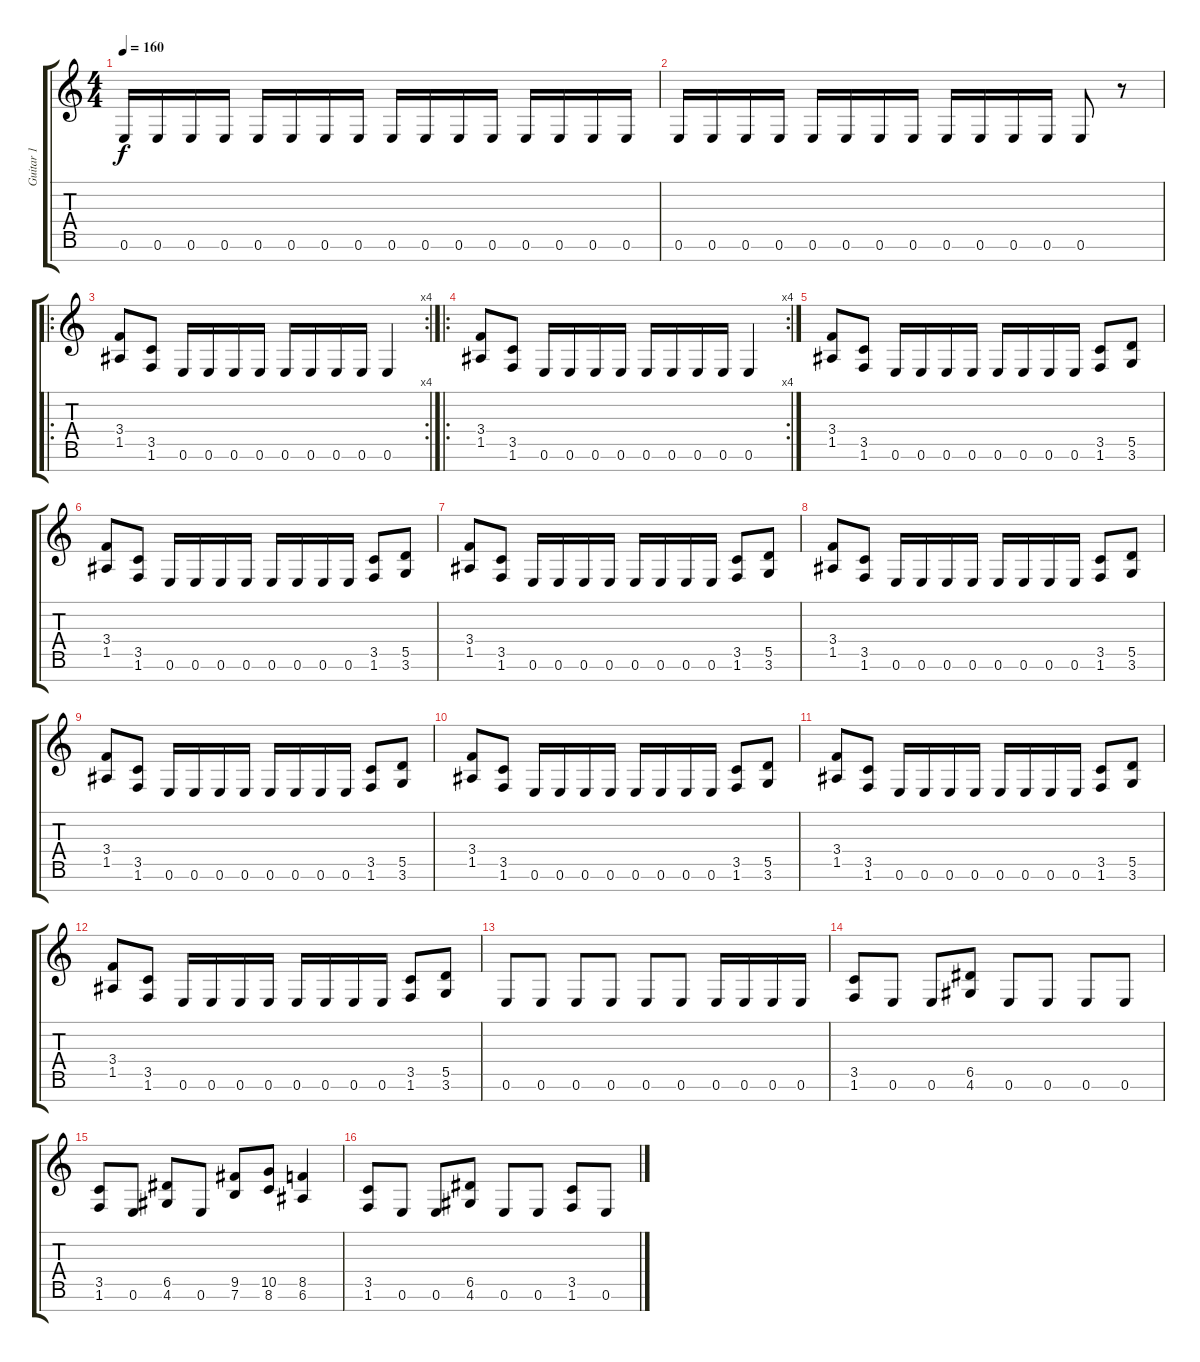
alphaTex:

\track ("Guitar 1" "Guitar 1") {instrument distortionguitar}
\staff {score tabs}
\tuning (E4 B3 G3 D3 A2 E2 B1) {hide}
\ts (4 4)
\tempo 160
\clef g2
\ks c
0.6.16{dy f} 0.6.16 0.6.16 0.6.16 0.6.16 0.6.16 0.6.16 0.6.16 0.6.16 0.6.16 0.6.16 0.6.16 0.6.16 0.6.16 0.6.16 0.6.16 |
0.6.16 0.6.16 0.6.16 0.6.16 0.6.16 0.6.16 0.6.16 0.6.16 0.6.16 0.6.16 0.6.16 0.6.16 0.6.8 r.8 |
\ro
\rc 4
(3.4 1.5).8 (3.5 1.6).8 0.6.16 0.6.16 0.6.16 0.6.16 0.6.16 0.6.16 0.6.16 0.6.16 0.6.4 |
\ro
\rc 4
(3.4 1.5).8 (3.5 1.6).8 0.6.16 0.6.16 0.6.16 0.6.16 0.6.16 0.6.16 0.6.16 0.6.16 0.6.4 |
(3.4 1.5).8 (3.5 1.6).8 0.6.16 0.6.16 0.6.16 0.6.16 0.6.16 0.6.16 0.6.16 0.6.16 (3.5 1.6).8 (5.5 3.6).8 |
(3.4 1.5).8 (3.5 1.6).8 0.6.16 0.6.16 0.6.16 0.6.16 0.6.16 0.6.16 0.6.16 0.6.16 (3.5 1.6).8 (5.5 3.6).8 |
(3.4 1.5).8 (3.5 1.6).8 0.6.16 0.6.16 0.6.16 0.6.16 0.6.16 0.6.16 0.6.16 0.6.16 (3.5 1.6).8 (5.5 3.6).8 |
(3.4 1.5).8 (3.5 1.6).8 0.6.16 0.6.16 0.6.16 0.6.16 0.6.16 0.6.16 0.6.16 0.6.16 (3.5 1.6).8 (5.5 3.6).8 |
(3.4 1.5).8 (3.5 1.6).8 0.6.16 0.6.16 0.6.16 0.6.16 0.6.16 0.6.16 0.6.16 0.6.16 (3.5 1.6).8 (5.5 3.6).8 |
(3.4 1.5).8 (3.5 1.6).8 0.6.16 0.6.16 0.6.16 0.6.16 0.6.16 0.6.16 0.6.16 0.6.16 (3.5 1.6).8 (5.5 3.6).8 |
(3.4 1.5).8 (3.5 1.6).8 0.6.16 0.6.16 0.6.16 0.6.16 0.6.16 0.6.16 0.6.16 0.6.16 (3.5 1.6).8 (5.5 3.6).8 |
(3.4 1.5).8 (3.5 1.6).8 0.6.16 0.6.16 0.6.16 0.6.16 0.6.16 0.6.16 0.6.16 0.6.16 (3.5 1.6).8 (5.5 3.6).8 |
0.6.8 0.6.8 0.6.8 0.6.8 0.6.8 0.6.8 0.6.16 0.6.16 0.6.16 0.6.16 |
(3.5 1.6).8 0.6.8 0.6.8 (6.5 4.6).8 0.6.8 0.6.8 0.6.8 0.6.8 |
(3.5 1.6).8 0.6.8 (6.5 4.6).8 0.6.8 (9.5 7.6).8 (10.5 8.6).8 (8.5 6.6).4 |
(3.5 1.6).8 0.6.8 0.6.8 (6.5 4.6).8 0.6.8 0.6.8 (3.5 1.6).8 0.6.8
